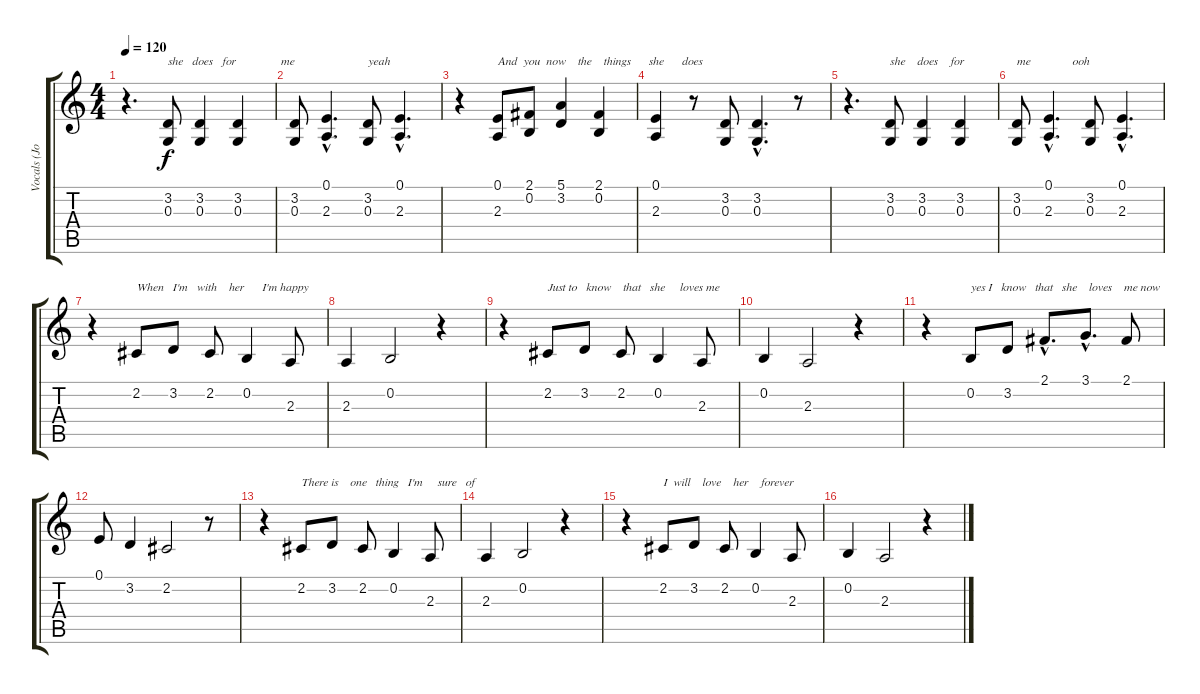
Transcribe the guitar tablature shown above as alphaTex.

\track ("Vocals (John & Paul)" "Vocals (Jo") {instrument tenorsax}
\staff {score tabs}
\tuning (E4 B3 G3 D3 A2 E2) {hide}
\ts (4 4)
\tempo 120
\clef g2
\ks c
r.4{d dy f} (3.2 0.3).8{txt "she   does   for               me"} (3.2 0.3).4 (3.2 0.3).4 |
(3.2 0.3).8 (0.1{hac} 2.3{hac}).4{d} (3.2 0.3).8{txt "yeah"} (0.1{hac} 2.3{hac}).4{d} |
r.4 (0.1 2.3).8{txt "And  you  now    the    things      she      does"} (2.1 0.2).8 (5.1 3.2).4 (2.1 0.2).4 |
(0.1 2.3).4 r.8 (3.2 0.3).8 (3.2{hac} 0.3{hac}).4{d} r.8 |
r.4{d} (3.2 0.3).8{txt "she    does    for    "} (3.2 0.3).4 (3.2 0.3).4 |
(3.2 0.3).8{txt "me              ooh"} (0.1{hac} 2.3{hac}).4{d} (3.2 0.3).8 (0.1{hac} 2.3{hac}).4{d} |
r.4 2.2.8{txt "When   I'm   with    her      I'm happy"} 3.2.8 2.2.8 0.2.4 2.3.8 |
2.3.4 0.2.2 r.4 |
r.4 2.2.8{txt "Just to   know    that   she     loves me"} 3.2.8 2.2.8 0.2.4 2.3.8 |
0.2.4 2.3.2 r.4 |
r.4 0.2.8{txt "yes I   know   that   she    loves    me now"} 3.2.8 2.1{hac}.8{d} 3.1{hac}.8{d} 2.1.8 |
0.1.8 3.2.4 2.2.2 r.8 |
r.4 2.2.8{txt "There is    one   thing   I'm     sure   of"} 3.2.8 2.2.8 0.2.4 2.3.8 |
2.3.4 0.2.2 r.4 |
r.4 2.2.8{txt "I  will    love    her    forever"} 3.2.8 2.2.8 0.2.4 2.3.8 |
0.2.4 2.3.2 r.4
